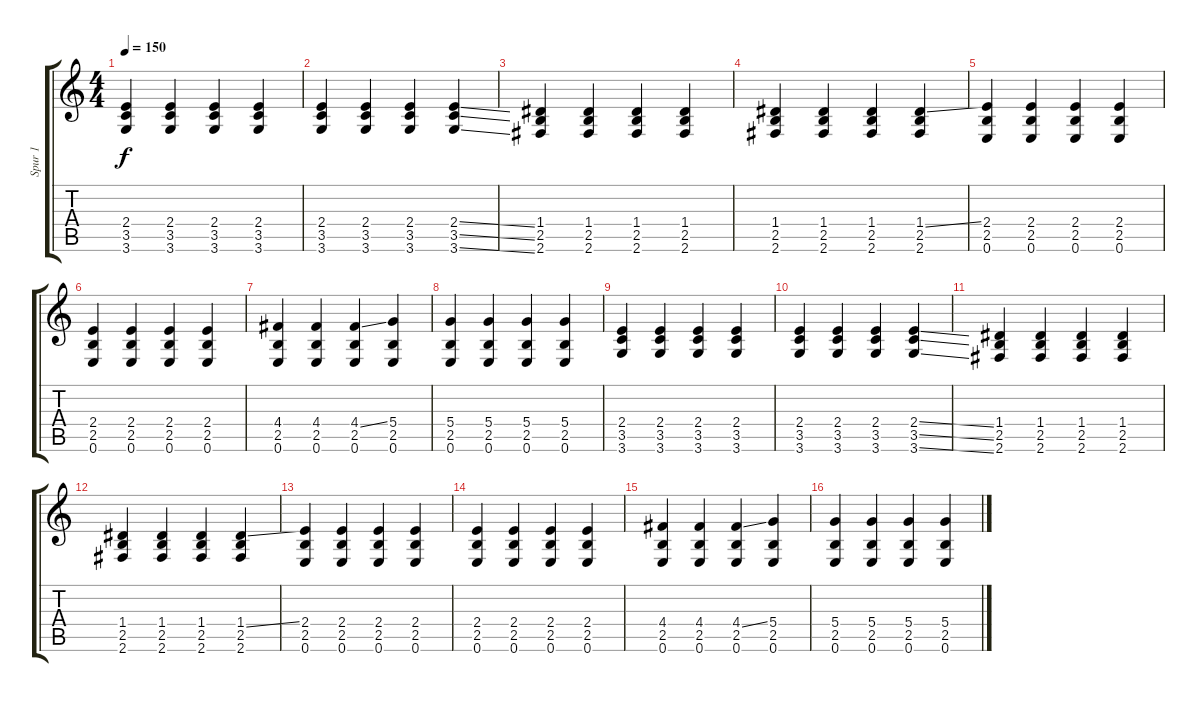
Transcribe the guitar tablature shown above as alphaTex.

\track ("Spur 1" "Spur 1") {instrument acousticguitarnylon}
\staff {score tabs}
\tuning (E4 B3 G3 D3 A2 E2) {hide}
\ts (4 4)
\tempo 150
\clef g2
\ks c
(2.4 3.5 3.6).4{dy f} (2.4 3.5 3.6).4 (2.4 3.5 3.6).4 (2.4 3.5 3.6).4 |
(2.4 3.5 3.6).4 (2.4 3.5 3.6).4 (2.4 3.5 3.6).4 (2.4{ss} 3.5{ss} 3.6{ss}).4 |
(1.4 2.5 2.6).4 (1.4 2.5 2.6).4 (1.4 2.5 2.6).4 (1.4 2.5 2.6).4 |
(1.4 2.5 2.6).4 (1.4 2.5 2.6).4 (1.4 2.5 2.6).4 (1.4{ss} 2.5 2.6).4 |
(2.4 2.5 0.6).4 (2.4 2.5 0.6).4 (2.4 2.5 0.6).4 (2.4 2.5 0.6).4 |
(2.4 2.5 0.6).4 (2.4 2.5 0.6).4 (2.4 2.5 0.6).4 (2.4 2.5 0.6).4 |
(4.4 2.5 0.6).4 (4.4 2.5 0.6).4 (4.4{ss} 2.5 0.6).4 (5.4 2.5 0.6).4 |
(5.4 2.5 0.6).4 (5.4 2.5 0.6).4 (5.4 2.5 0.6).4 (5.4 2.5 0.6).4 |
(2.4 3.5 3.6).4 (2.4 3.5 3.6).4 (2.4 3.5 3.6).4 (2.4 3.5 3.6).4 |
(2.4 3.5 3.6).4 (2.4 3.5 3.6).4 (2.4 3.5 3.6).4 (2.4{ss} 3.5{ss} 3.6{ss}).4 |
(1.4 2.5 2.6).4 (1.4 2.5 2.6).4 (1.4 2.5 2.6).4 (1.4 2.5 2.6).4 |
(1.4 2.5 2.6).4 (1.4 2.5 2.6).4 (1.4 2.5 2.6).4 (1.4{ss} 2.5 2.6).4 |
(2.4 2.5 0.6).4 (2.4 2.5 0.6).4 (2.4 2.5 0.6).4 (2.4 2.5 0.6).4 |
(2.4 2.5 0.6).4 (2.4 2.5 0.6).4 (2.4 2.5 0.6).4 (2.4 2.5 0.6).4 |
(4.4 2.5 0.6).4 (4.4 2.5 0.6).4 (4.4{ss} 2.5 0.6).4 (5.4 2.5 0.6).4 |
(5.4 2.5 0.6).4 (5.4 2.5 0.6).4 (5.4 2.5 0.6).4 (5.4 2.5 0.6).4
